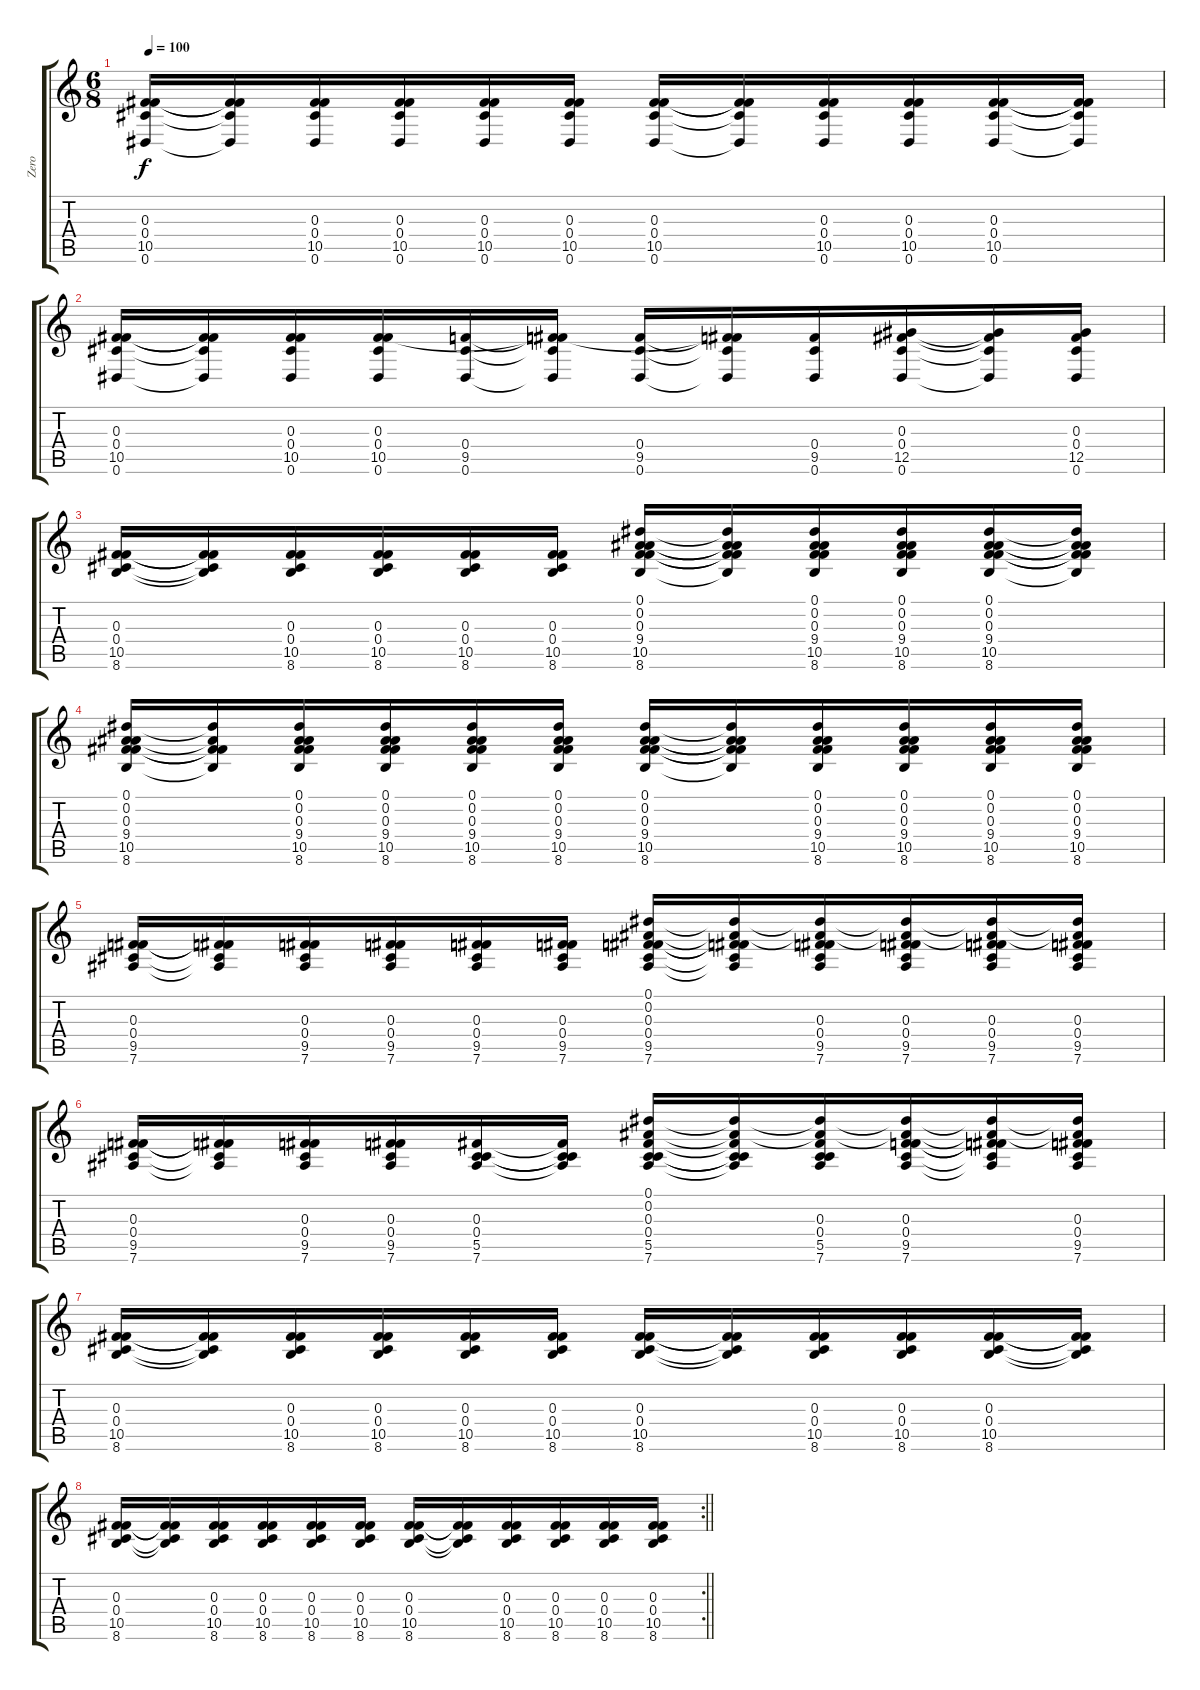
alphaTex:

\track ("Zero" "Zero") {instrument electricguitarjazz}
\staff {score tabs}
\tuning (Eb4 Bb3 Gb3 Db3 Ab2 Eb2) {hide}
\ts (6 8)
\tempo 100
\clef g2
\ks c
(0.3 0.4 10.5 0.6).16{dy f} (0.3{t} 0.4{t} 10.5{t} 0.6{t}).16 (0.3 0.4 10.5 0.6).16 (0.3 0.4 10.5 0.6).16 (0.3 0.4 10.5 0.6).16 (0.3 0.4 10.5 0.6).16 (0.3 0.4 10.5 0.6).16 (0.3{t} 0.4{t} 10.5{t} 0.6{t}).16 (0.3 0.4 10.5 0.6).16 (0.3 0.4 10.5 0.6).16 (0.3 0.4 10.5 0.6).16 (0.3{t} 0.4{t} 10.5{t} 0.6{t}).16 |
(0.3 0.4 10.5 0.6).16 (0.3{t} 0.4{t} 10.5{t} 0.6{t}).16 (0.3 0.4 10.5 0.6).16 (0.3 0.4 10.5 0.6).16 (0.4 9.5 0.6).16 (0.3{t} 0.4{t} 9.5{t} 0.6{t}).16 (0.4 9.5 0.6).16 (0.3{t} 0.4{t} 9.5{t} 0.6{t}).16 (0.4 9.5 0.6).16 (0.3 0.4 12.5 0.6).16 (0.3{t} 0.4{t} 12.5{t} 0.6{t}).16 (0.3 0.4 12.5 0.6).16 |
(0.3 0.4 10.5 8.6).16 (0.3{t} 0.4{t} 10.5{t} 8.6{t}).16 (0.3 0.4 10.5 8.6).16 (0.3 0.4 10.5 8.6).16 (0.3 0.4 10.5 8.6).16 (0.3 0.4 10.5 8.6).16 (0.1 0.2 0.3 9.4 10.5 8.6).16 (0.1{t} 0.2{t} 0.3{t} 9.4{t} 10.5{t} 8.6{t}).16 (0.1 0.2 0.3 9.4 10.5 8.6).16 (0.1 0.2 0.3 9.4 10.5 8.6).16 (0.1 0.2 0.3 9.4 10.5 8.6).16 (0.1{t} 0.2{t} 0.3{t} 9.4{t} 10.5{t} 8.6{t}).16 |
(0.1 0.2 0.3 9.4 10.5 8.6).16 (0.1{t} 0.2{t} 0.3{t} 10.5{t} 8.6{t}).16 (0.1 0.2 0.3 9.4 10.5 8.6).16 (0.1 0.2 0.3 9.4 10.5 8.6).16 (0.1 0.2 0.3 9.4 10.5 8.6).16 (0.1 0.2 0.3 9.4 10.5 8.6).16 (0.1 0.2 0.3 9.4 10.5 8.6).16 (0.1{t} 0.2{t} 0.3{t} 9.4{t} 10.5{t} 8.6{t}).16 (0.1 0.2 0.3 9.4 10.5 8.6).16 (0.1 0.2 0.3 9.4 10.5 8.6).16 (0.1 0.2 0.3 9.4 10.5 8.6).16 (0.1 0.2 0.3 9.4 10.5 8.6).16 |
(0.3 0.4 9.5 7.6).16 (0.3{t} 0.4{t} 9.5{t} 7.6{t}).16 (0.3 0.4 9.5 7.6).16 (0.3 0.4 9.5 7.6).16 (0.3 0.4 9.5 7.6).16 (0.3 0.4 9.5 7.6).16 (0.1 0.2 0.3 0.4 9.5 7.6).16 (0.1{t} 0.2{t} 0.3{t} 0.4{t} 9.5{t} 7.6{t}).16 (0.1{t} 0.2{t} 0.3 0.4 9.5 7.6).16 (0.1{t} 0.2{t} 0.3 0.4 9.5 7.6).16 (0.1{t} 0.2{t} 0.3 0.4 9.5 7.6).16 (0.1{t} 0.2{t} 0.3 0.4 9.5 7.6).16 |
(0.3 0.4 9.5 7.6).16 (0.3{t} 0.4{t} 9.5{t} 7.6{t}).16 (0.3 0.4 9.5 7.6).16 (0.3 0.4 9.5 7.6).16 (0.3 0.4 5.5 7.6).16 (0.3{t} 0.4{t} 5.5{t} 7.6{t}).16 (0.1 0.2 0.3 0.4 5.5 7.6).16 (0.1{t} 0.2{t} 0.3{t} 0.4{t} 5.5{t} 7.6{t}).16 (0.1{t} 0.2{t} 0.3 0.4 5.5 7.6).16 (0.1{t} 0.2{t} 0.3 0.4 9.5 7.6).16 (0.1{t} 0.2{t} 0.3{t} 0.4{t} 9.5{t} 7.6{t}).16 (0.1{t} 0.2{t} 0.3 0.4 9.5 7.6).16 |
(0.3 0.4 10.5 8.6).16 (0.3{t} 0.4{t} 10.5{t} 8.6{t}).16 (0.3 0.4 10.5 8.6).16 (0.3 0.4 10.5 8.6).16 (0.3 0.4 10.5 8.6).16 (0.3 0.4 10.5 8.6).16 (0.3 0.4 10.5 8.6).16 (0.3{t} 0.4{t} 10.5{t} 8.6{t}).16 (0.3 0.4 10.5 8.6).16 (0.3 0.4 10.5 8.6).16 (0.3 0.4 10.5 8.6).16 (0.3{t} 0.4{t} 10.5{t} 8.6{t}).16 |
\rc 2
\barLineRight lightlight
(0.3 0.4 10.5 8.6).16 (0.3{t} 0.4{t} 10.5{t} 8.6{t}).16 (0.3 0.4 10.5 8.6).16 (0.3 0.4 10.5 8.6).16 (0.3 0.4 10.5 8.6).16 (0.3 0.4 10.5 8.6).16 (0.3 0.4 10.5 8.6).16 (0.3{t} 0.4{t} 10.5{t} 8.6{t}).16 (0.3 0.4 10.5 8.6).16 (0.3 0.4 10.5 8.6).16 (0.3 0.4 10.5 8.6).16 (0.3 0.4 10.5 8.6).16
